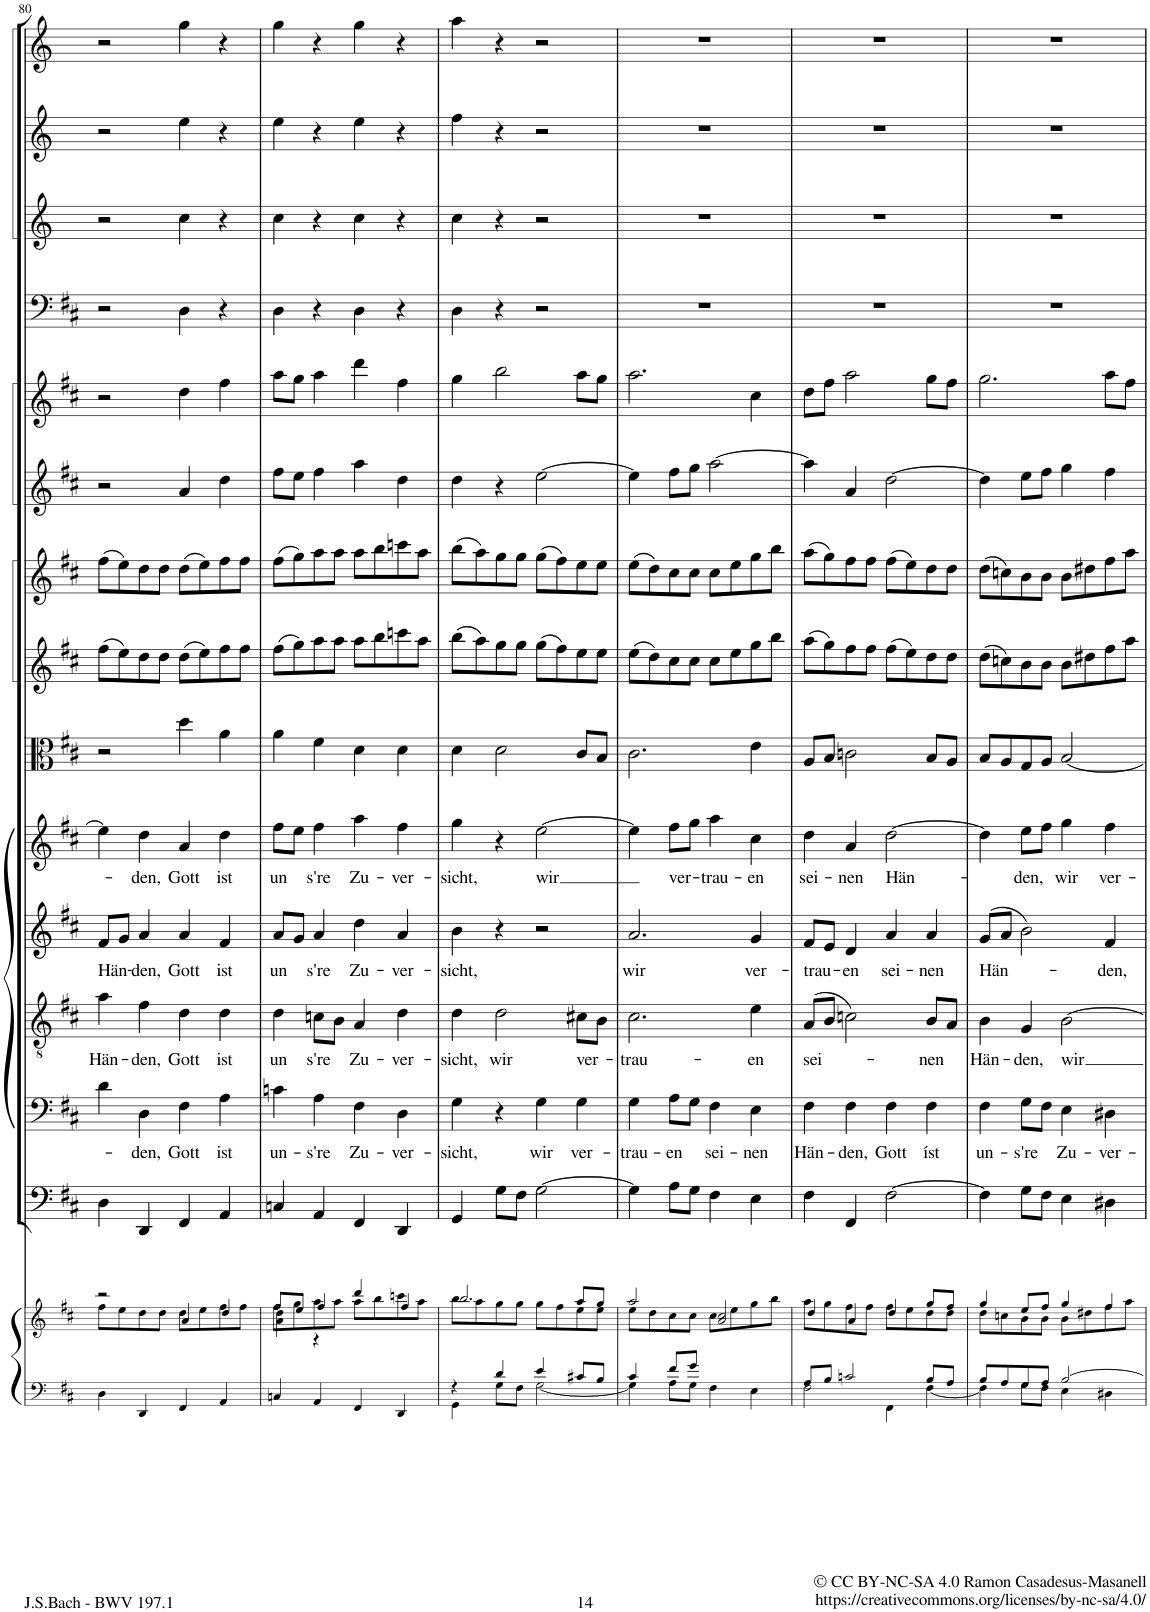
**kern	**kern	**kern	**kern	**text	**kern	**text	**kern	**text	**kern	**text	**kern	**kern	**kern	**kern	**kern	**kern	**kern	**kern	**kern
*part15	*part15	*part14	*part13	*part13	*part12	*part12	*part11	*part11	*part10	*part10	*part9	*part8	*part7	*part6	*part5	*part4	*part3	*part2	*part1
*staff16	*staff15	*staff14	*staff13	*staff13	*staff12	*staff12	*staff11	*staff11	*staff10	*staff10	*staff9	*staff8	*staff7	*staff6	*staff5	*staff4	*staff3	*staff2	*staff1
*I"Piano reduction	*	*I"Continuo	*I"Basso	*	*I"Tenore	*	*I"Alto	*	*I"Soprano	*	*I"Viola	*I"Violino II	*I"Violino I	*I"Oboe II	*I"Oboe	*I"Timpani	*I"Tromba III	*I"Tromba II	*I"Tromba I
*I'Pno	*	*	*	*	*	*	*	*	*	*	*I'Vla	*I'Vln	*I'Vln	*I'Ob	*I'Ob	*I'Timp	*	*	*
!!LO:PB:g=z
*clefF4	*clefG2	*clefF4	*clefF4	*	*clefGv2	*	*clefG2	*	*clefG2	*	*clefC3	*clefG2	*clefG2	*clefG2	*clefG2	*clefF4	*clefG2	*clefG2	*clefG2
*	*	*	*	*	*	*	*	*	*	*	*	*	*	*	*	*	*Trd-1c-2	*Trd-1c-2	*Trd-1c-2
*k[f#c#]	*k[f#c#]	*k[f#c#]	*k[f#c#]	*	*k[f#c#]	*	*k[f#c#]	*	*k[f#c#]	*	*k[f#c#]	*k[f#c#]	*k[f#c#]	*k[f#c#]	*k[f#c#]	*k[f#c#]	*k[]	*k[]	*k[]
*M2/2	*M2/2	*M2/2	*M2/2	*	*M2/2	*	*M2/2	*	*M2/2	*	*M2/2	*M2/2	*M2/2	*M2/2	*M2/2	*M2/2	*M2/2	*M2/2	*M2/2
*met(c|)	*met(c|)	*met(c|)	*met(c|)	*	*met(c|)	*	*met(c|)	*	*met(c|)	*	*met(c|)	*met(c|)	*met(c|)	*met(c|)	*met(c|)	*met(c|)	*met(c|)	*met(c|)	*met(c|)
=80	=80	=80	=80	=80	=80	=80	=80	=80	=80	=80	=80	=80	=80	=80	=80	=80	=80	=80	=80
*	*^	*	*	*	*	*	*	*	*	*	*	*	*	*	*	*	*	*	*
!	!	!	!	!	!	!	!LO:LY:b	!	!LO:LY:b	!	!	!	!	!	!	!	!	!	!	!
4D\	2r	8ff#\L	4D\	4d\	.	4a\	Hän-	8f#/L	Hän-	4ee\]	.	2r	(8ff#\L	(8ff#\L	2r	2r	2r	2r	2r	2r
.	.	8ee\	.	.	.	.	.	8g/J	.	.	.	.	8ee\)	8ee\)	.	.	.	.	.	.
!	!	!	!	!	!LO:LY:b	!	!LO:LY:b	!	!LO:LY:b	!	!LO:LY:b	!	!	!	!	!	!	!	!	!
4DD/	.	8dd\	4DD/	4D\	-den,	4f#\	-den,	4a/	-den,	4dd\	-den,	.	8dd\	8dd\	.	.	.	.	.	.
.	.	8dd\J	.	.	.	.	.	.	.	.	.	.	8dd\J	8dd\J	.	.	.	.	.	.
!	!	!	!	!	!LO:LY:b	!	!LO:LY:b	!	!LO:LY:b	!	!LO:LY:b	!	!	!	!	!	!	!	!	!
4FF#/	4a/	8dd\L	4FF#/	4F#\	Gott	4d\	Gott	4a/	Gott	4a/	Gott	4dd\	(8dd\L	(8dd\L	4a/	4dd\	4D\	4cc\	4ee\	4gg\
.	.	8ee\	.	.	.	.	.	.	.	.	.	.	8ee\)	8ee\)	.	.	.	.	.	.
!	!	!	!	!	!LO:LY:b	!	!LO:LY:b	!	!LO:LY:b	!	!LO:LY:b	!	!	!	!	!	!	!	!	!
4AA/	4dd/	8ff#\	4AA/	4A\	ist	4d\	ist	4f#/	ist	4dd\	ist	4a\	8ff#\	8ff#\	4dd\	4ff#\	4r	4r	4r	4r
.	.	8ff#\J	.	.	.	.	.	.	.	.	.	.	8ff#\J	8ff#\J	.	.	.	.	.	.
=81	=81	=81	=81	=81	=81	=81	=81	=81	=81	=81	=81	=81	=81	=81	=81	=81	=81	=81	=81	=81
*	*	*^	*	*	*	*	*	*	*	*	*	*	*	*	*	*	*	*	*	*
!	!	!	!	!	!	!LO:LY:b	!	!LO:LY:b	!	!LO:LY:b	!	!LO:LY:b	!	!	!	!	!	!	!	!	!
4Cn/	8ff#/L	8ff#\L	4a\ 4dd\	4Cn/	4cn\	un-	4d\	un	8a/L	un	8ff#\L	un	4a\	(8ff#\L	(8ff#\L	8ff#\L	8aa\L	4D\	4cc\	4ee\	4gg\
.	8ee/J	8gg\	.	.	.	.	.	.	8g/J	.	8ee\J	.	.	8gg\)	8gg\)	8ee\J	8gg\J	.	.	.	.
!	!	!	!	!	!	!LO:LY:b	!	!LO:LY:b	!	!LO:LY:b	!	!LO:LY:b	!	!	!	!	!	!	!	!	!
4AA/	4ff#/	8aa\	4r	4AA/	4A\	-s're	8cn\L	s're	4a/	s're	4ff#\	s're	4f#\	8aa\	8aa\	4ff#\	4aa\	4r	4r	4r	4r
.	.	8aa\J	.	.	.	.	8B\J	.	.	.	.	.	.	8aa\J	8aa\J	.	.	.	.	.	.
!	!	!	!	!	!	!LO:LY:b	!	!LO:LY:b	!	!LO:LY:b	!	!LO:LY:b	!	!	!	!	!	!	!	!	!
4FF#/	4ddd/	8aa\L	2ryy	4FF#/	4F#\	Zu-	4A/	Zu-	4dd\	Zu-	4aa\	Zu-	4d\	8aa\L	8aa\L	4aa\	4ddd\	4D\	4cc\	4ee\	4gg\
.	.	8bb\	.	.	.	.	.	.	.	.	.	.	.	8bb\	8bb\	.	.	.	.	.	.
!	!	!	!	!	!	!LO:LY:b	!	!LO:LY:b	!	!LO:LY:b	!	!LO:LY:b	!	!	!	!	!	!	!	!	!
4DD/	4ff#/	8cccn\	.	4DD/	4D\	-ver-	4d\	-ver-	4a/	-ver-	4ff#\	-ver-	4d\	8cccn\	8cccn\	4dd\	4ff#\	4r	4r	4r	4r
.	.	8aa\J	.	.	.	.	.	.	.	.	.	.	.	8aa\J	8aa\J	.	.	.	.	.	.
*	*	*v	*v	*	*	*	*	*	*	*	*	*	*	*	*	*	*	*	*	*	*
=82	=82	=82	=82	=82	=82	=82	=82	=82	=82	=82	=82	=82	=82	=82	=82	=82	=82	=82	=82	=82
*^	*	*	*	*	*	*	*	*	*	*	*	*	*	*	*	*	*	*	*	*
!	!	!	!	!	!	!LO:LY:b	!	!LO:LY:b	!	!LO:LY:b	!	!LO:LY:b	!	!	!	!	!	!	!	!	!
4r	4GG\	2.bb/	8bb\L	4GG/	4G\	-sicht,	4d\	-sicht,	4b\	-sicht,	4gg\	-sicht,	4d\	(8bb\L	(8bb\L	4dd\	4gg\	4D\	4cc\	4ff\	4aa\
.	.	.	8aa\	.	.	.	.	.	.	.	.	.	.	8aa\)	8aa\)	.	.	.	.	.	.
!	!	!	!	!	!	!	!	!LO:LY:b	!	!	!	!	!	!	!	!	!	!	!	!	!
4d/	8G\L	.	8gg\	8G\L	4r	.	2d\	wir	4r	.	4r	.	2d\	8gg\	8gg\	4r	2bb\	4r	4r	4r	4r
.	8F#\J	.	8gg\J	8F#\J	.	.	.	.	.	.	.	.	.	8gg\J	8gg\J	.	.	.	.	.	.
!	!	!	!	!	!	!LO:LY:b	!	!	!	!	!	!LO:LY:b	!	!	!	!	!	!	!	!	!
4e/	[2G\	.	8gg\L	[2G\	4G\	wir	.	.	2r	.	[2ee\	wir	.	(8gg\L	(8gg\L	[2ee\	.	2r	2r	2r	2r
.	.	.	8ff#\	.	.	.	.	.	.	.	.	.	.	8ff#\)	8ff#\)	.	.	.	.	.	.
!	!	!	!	!	!	!LO:LY:b	!	!LO:LY:b	!	!	!	!	!	!	!	!	!	!	!	!	!
8c#X/L	.	8aa/L	8ee\	.	4G\	ver-	8c#X\L	ver-	.	.	.	.	8c#/L	8ee\	8ee\	.	8aa\L	.	.	.	.
8B/J	.	8gg/J	8ee\J	.	.	.	8B\J	.	.	.	.	.	8B/J	8ee\J	8ee\J	.	8gg\J	.	.	.	.
=83	=83	=83	=83	=83	=83	=83	=83	=83	=83	=83	=83	=83	=83	=83	=83	=83	=83	=83	=83	=83	=83
!	!	!	!	!	!	!LO:LY:b	!	!LO:LY:b	!	!LO:LY:b	!	!	!	!	!	!	!	!	!	!	!
4c#/	4G\]	2aa/	8ee\L	4G\]	4G\	-trau-	2.c#\	-trau-	2.a/	wir	4ee\]	.	2.c#\	(8ee\L	(8ee\L	4ee\]	2.aa\	1r	1r	1r	1r
.	.	.	8dd\	.	.	.	.	.	.	.	.	.	.	8dd\)	8dd\)	.	.	.	.	.	.
!	!	!	!	!	!	!LO:LY:b	!	!	!	!	!	!LO:LY:b	!	!	!	!	!	!	!	!	!
8f#/L	8A\L	.	8cc#\	8A\L	8A\L	-en	.	.	.	.	8ff#\L	ver-	.	8cc#\	8cc#\	8ff#\L	.	.	.	.	.
8g/J	8G\J	.	8cc#\J	8G\J	8G\J	.	.	.	.	.	8gg\J	.	.	8cc#\J	8cc#\J	8gg\J	.	.	.	.	.
!	!	!	!	!	!	!LO:LY:b	!	!	!	!	!	!LO:LY:b	!	!	!	!	!	!	!	!	!
2ryy	4F#\	2a/ 2cc#/	8cc#\L	4F#\	4F#\	sei-	.	.	.	.	4aa\	-trau-	.	8cc#\L	8cc#\L	[2aa\	.	.	.	.	.
.	.	.	8ee\	.	.	.	.	.	.	.	.	.	.	8ee\	8ee\	.	.	.	.	.	.
!	!	!	!	!	!	!LO:LY:b	!	!LO:LY:b	!	!LO:LY:b	!	!LO:LY:b	!	!	!	!	!	!	!	!	!
.	4E\	.	8gg\	4E\	4E\	-nen	4e\	-en	4g/	ver-	4cc#\	-en	4e\	8gg\	8gg\	.	4cc#\	.	.	.	.
.	.	.	8bb\J	.	.	.	.	.	.	.	.	.	.	8bb\J	8bb\J	.	.	.	.	.	.
=84	=84	=84	=84	=84	=84	=84	=84	=84	=84	=84	=84	=84	=84	=84	=84	=84	=84	=84	=84	=84	=84
!	!	!	!	!	!	!LO:LY:b	!	!LO:LY:b	!	!LO:LY:b	!	!LO:LY:b	!	!	!	!	!	!	!	!	!
8A/L	2F#\	4dd/	8aa\L	4F#\	4F#\	Hän-	(8A/L	sei-	8f#/L	-trau-	4dd\	sei-	8A/L	(8aa\L	(8aa\L	4aa\]	8dd\L	1r	1r	1r	1r
8B/J	.	.	8gg\	.	.	.	8B/J	.	8e/J	.	.	.	8B/J	8gg\)	8gg\)	.	8ff#\J	.	.	.	.
!	!	!	!	!	!	!LO:LY:b	!	!	!	!LO:LY:b	!	!LO:LY:b	!	!	!	!	!	!	!	!	!
2cn/	.	4a/	8ff#\	4FF#/	4F#\	-den,	2cn\)	.	4d/	-en	4a/	-nen	2cn\	8ff#\	8ff#\	4a/	2aa\	.	.	.	.
.	.	.	8ff#\J	.	.	.	.	.	.	.	.	.	.	8ff#\J	8ff#\J	.	.	.	.	.	.
!	!	!	!	!	!	!LO:LY:b	!	!	!	!LO:LY:b	!	!LO:LY:b	!	!	!	!	!	!	!	!	!
.	4FF#\	4dd/	8ff#\L	[2F#\	4F#\	Gott	.	.	4a/	sei-	[2dd\	Hän-	.	(8ff#\L	(8ff#\L	[2dd\	.	.	.	.	.
.	.	.	8ee\	.	.	.	.	.	.	.	.	.	.	8ee\)	8ee\)	.	.	.	.	.	.
!	!	!	!	!	!	!LO:LY:b	!	!LO:LY:b	!	!LO:LY:b	!	!	!	!	!	!	!	!	!	!	!
8B/L	[4F#\	8gg/L	8dd\	.	4F#\	íst	8B/L	-nen	4a/	-nen	.	.	8B/L	8dd\	8dd\	.	8gg\L	.	.	.	.
8A/J	.	8ff#/J	8dd\J	.	.	.	8A/J	.	.	.	.	.	8A/J	8dd\J	8dd\J	.	8ff#\J	.	.	.	.
=85	=85	=85	=85	=85	=85	=85	=85	=85	=85	=85	=85	=85	=85	=85	=85	=85	=85	=85	=85	=85	=85
!	!	!	!	!	!	!LO:LY:b	!	!LO:LY:b	!	!LO:LY:b	!	!	!	!	!	!	!	!	!	!	!
8B/L	4F#\]	4gg/	8dd\L	4F#\]	4F#\	un-	4B\	Hän-	(8g/L	Hän-	4dd\]	.	8B/L	(8dd\L	(8dd\L	4dd\]	2.gg\	1r	1r	1r	1r
8A/	.	.	8ccn\	.	.	.	.	.	8a/J	.	.	.	8A/	8ccn\)	8ccn\)	.	.	.	.	.	.
!	!	!	!	!	!	!LO:LY:b	!	!LO:LY:b	!	!	!	!LO:LY:b	!	!	!	!	!	!	!	!	!
8G/	8G\L	8ee/L	8b\	8G\L	8G\L	-s're	4G/	-den,	2b\)	.	8ee\L	-den,	8G/	8b\	8b\	8ee\L	.	.	.	.	.
8A/J	8F#\J	8ff#/J	8b\J	8F#\J	8F#\J	.	.	.	.	.	8ff#\J	.	8A/J	8b\J	8b\J	8ff#\J	.	.	.	.	.
!	!	!	!	!	!	!LO:LY:b	!	!LO:LY:b	!	!	!	!LO:LY:b	!	!	!	!	!	!	!	!	!
[2B/	4E\	4gg/	8b\L	4E\	4E\	Zu-	[2B\	wir	.	.	4gg\	wir	[2B/	8b\L	8b\L	4gg\	.	.	.	.	.
.	.	.	8dd#X\	.	.	.	.	.	.	.	.	.	.	8dd#X\	8dd#X\	.	.	.	.	.	.
!	!	!	!	!	!	!LO:LY:b	!	!	!	!LO:LY:b	!	!LO:LY:b	!	!	!	!	!	!	!	!	!
.	4D#X\	4ff#/	8ff#\	4D#X\	4D#X\	-ver-	.	.	4f#/	-den,	4ff#\	ver-	.	8ff#\	8ff#\	4ff#\	8aa\L	.	.	.	.
.	.	.	8aa\J	.	.	.	.	.	.	.	.	.	.	8aa\J	8aa\J	.	8ff#\J	.	.	.	.
*v	*v	*	*	*	*	*	*	*	*	*	*	*	*	*	*	*	*	*	*	*	*
*	*v	*v	*	*	*	*	*	*	*	*	*	*	*	*	*	*	*	*	*	*
=	=	=	=	=	=	=	=	=	=	=	=	=	=	=	=	=	=	=	=
*-	*-	*-	*-	*-	*-	*-	*-	*-	*-	*-	*-	*-	*-	*-	*-	*-	*-	*-	*-
